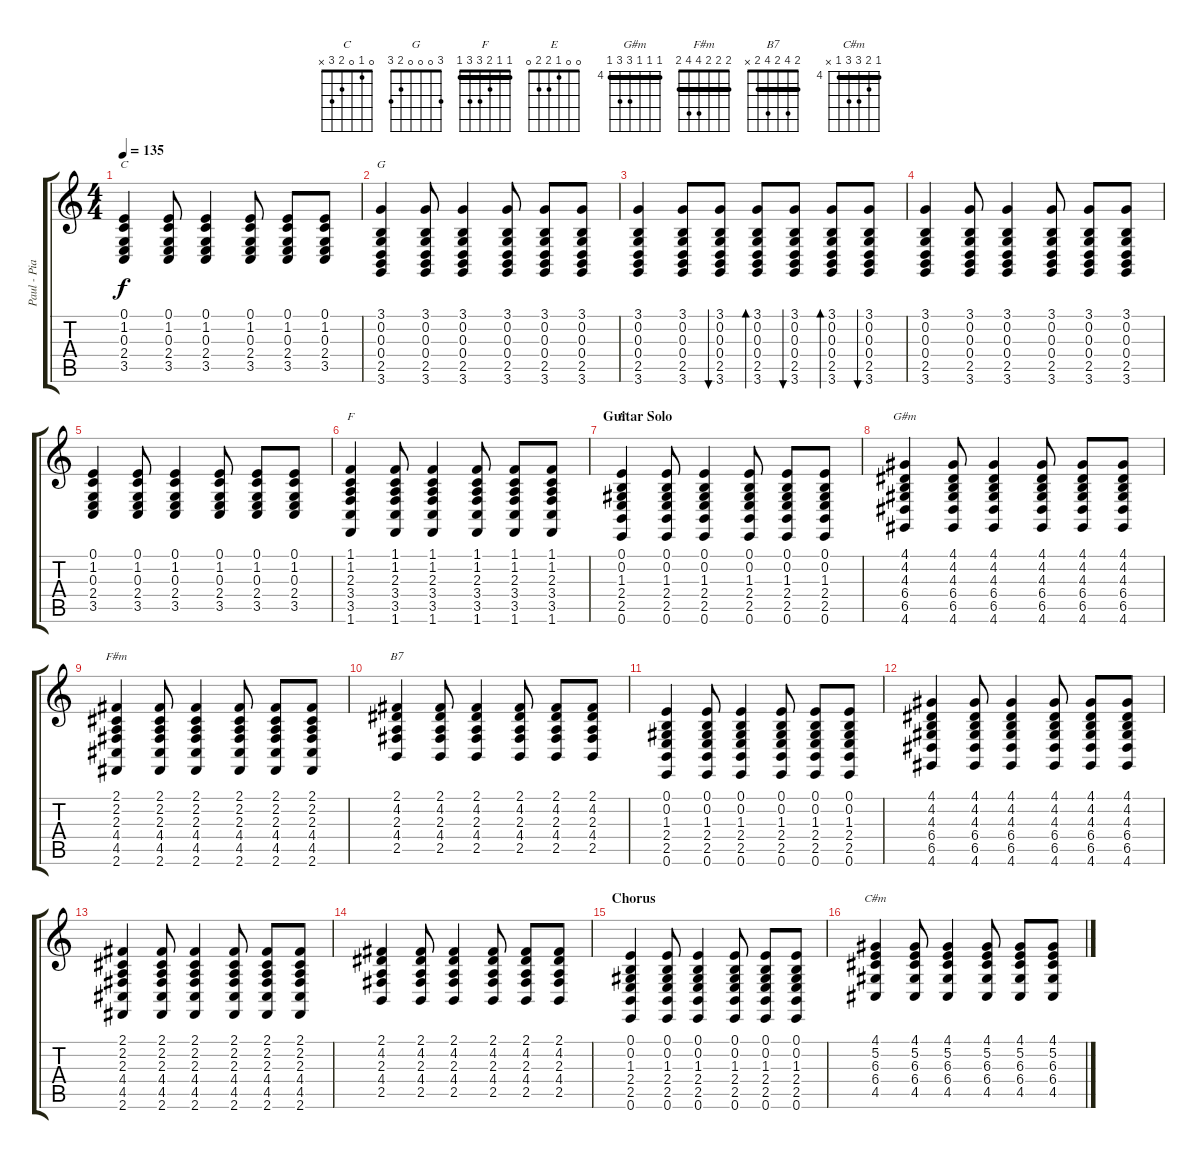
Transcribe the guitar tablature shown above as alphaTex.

\track ("Paul - Piano" "Paul - Pia") {instrument brightacousticpiano}
\staff {score tabs}
\tuning (E4 B3 G3 D3 A2 E2) {hide}
\chord ("C" 0 1 0 2 3 x)
\chord ("G" 3 0 0 0 2 3)
\chord ("F" 1 1 2 3 3 1) {barre 1}
\chord ("E" 0 0 1 2 2 0)
\chord ("G#m" 4 4 4 6 6 4) {firstfret 4 barre 4}
\chord ("F#m" 2 2 2 4 4 2) {barre 2}
\chord ("B7" 2 4 2 4 2 x) {barre 2}
\chord ("C#m" 4 5 6 6 4 x) {firstfret 4 barre 4}
\ts (4 4)
\tempo 135
\clef g2
\ks c
(0.1 1.2 0.3 2.4 3.5).4{ch "C" dy f} (0.1 1.2 0.3 2.4 3.5).8 (0.1 1.2 0.3 2.4 3.5).4 (0.1 1.2 0.3 2.4 3.5).8 (0.1 1.2 0.3 2.4 3.5).8 (0.1 1.2 0.3 2.4 3.5).8 |
(3.1 0.2 0.3 0.4 2.5 3.6).4{ch "G"} (3.1 0.2 0.3 0.4 2.5 3.6).8 (3.1 0.2 0.3 0.4 2.5 3.6).4 (3.1 0.2 0.3 0.4 2.5 3.6).8 (3.1 0.2 0.3 0.4 2.5 3.6).8 (3.1 0.2 0.3 0.4 2.5 3.6).8 |
(3.1 0.2 0.3 0.4 2.5 3.6).4 (3.1 0.2 0.3 0.4 2.5 3.6).8 (3.1 0.2 0.3 0.4 2.5 3.6).8{bu 30} (3.1 0.2 0.3 0.4 2.5 3.6).8{bd 30} (3.1 0.2 0.3 0.4 2.5 3.6).8{bu 30} (3.1 0.2 0.3 0.4 2.5 3.6).8{bd 30} (3.1 0.2 0.3 0.4 2.5 3.6).8{bu 30} |
(3.1 0.2 0.3 0.4 2.5 3.6).4 (3.1 0.2 0.3 0.4 2.5 3.6).8 (3.1 0.2 0.3 0.4 2.5 3.6).4 (3.1 0.2 0.3 0.4 2.5 3.6).8 (3.1 0.2 0.3 0.4 2.5 3.6).8 (3.1 0.2 0.3 0.4 2.5 3.6).8 |
(0.1 1.2 0.3 2.4 3.5).4 (0.1 1.2 0.3 2.4 3.5).8 (0.1 1.2 0.3 2.4 3.5).4 (0.1 1.2 0.3 2.4 3.5).8 (0.1 1.2 0.3 2.4 3.5).8 (0.1 1.2 0.3 2.4 3.5).8 |
(1.1 1.2 2.3 3.4 3.5 1.6).4{ch "F"} (1.1 1.2 2.3 3.4 3.5 1.6).8 (1.1 1.2 2.3 3.4 3.5 1.6).4 (1.1 1.2 2.3 3.4 3.5 1.6).8{volume 11} (1.1 1.2 2.3 3.4 3.5 1.6).8 (1.1 1.2 2.3 3.4 3.5 1.6).8 |
\section ("" "Guitar Solo")
(0.1 0.2 1.3 2.4 2.5 0.6).4{ch "E" volume 8} (0.1 0.2 1.3 2.4 2.5 0.6).8 (0.1 0.2 1.3 2.4 2.5 0.6).4 (0.1 0.2 1.3 2.4 2.5 0.6).8 (0.1 0.2 1.3 2.4 2.5 0.6).8 (0.1 0.2 1.3 2.4 2.5 0.6).8 |
(4.1 4.2 4.3 6.4 6.5 4.6).4{ch "G#m"} (4.1 4.2 4.3 6.4 6.5 4.6).8 (4.1 4.2 4.3 6.4 6.5 4.6).4 (4.1 4.2 4.3 6.4 6.5 4.6).8 (4.1 4.2 4.3 6.4 6.5 4.6).8 (4.1 4.2 4.3 6.4 6.5 4.6).8 |
(2.1 2.2 2.3 4.4 4.5 2.6).4{ch "F#m"} (2.1 2.2 2.3 4.4 4.5 2.6).8 (2.1 2.2 2.3 4.4 4.5 2.6).4 (2.1 2.2 2.3 4.4 4.5 2.6).8 (2.1 2.2 2.3 4.4 4.5 2.6).8 (2.1 2.2 2.3 4.4 4.5 2.6).8 |
(2.1 4.2 2.3 4.4 2.5).4{ch "B7"} (2.1 4.2 2.3 4.4 2.5).8 (2.1 4.2 2.3 4.4 2.5).4 (2.1 4.2 2.3 4.4 2.5).8 (2.1 4.2 2.3 4.4 2.5).8 (2.1 4.2 2.3 4.4 2.5).8 |
(0.1 0.2 1.3 2.4 2.5 0.6).4 (0.1 0.2 1.3 2.4 2.5 0.6).8 (0.1 0.2 1.3 2.4 2.5 0.6).4 (0.1 0.2 1.3 2.4 2.5 0.6).8 (0.1 0.2 1.3 2.4 2.5 0.6).8 (0.1 0.2 1.3 2.4 2.5 0.6).8 |
(4.1 4.2 4.3 6.4 6.5 4.6).4 (4.1 4.2 4.3 6.4 6.5 4.6).8 (4.1 4.2 4.3 6.4 6.5 4.6).4 (4.1 4.2 4.3 6.4 6.5 4.6).8 (4.1 4.2 4.3 6.4 6.5 4.6).8 (4.1 4.2 4.3 6.4 6.5 4.6).8 |
(2.1 2.2 2.3 4.4 4.5 2.6).4 (2.1 2.2 2.3 4.4 4.5 2.6).8 (2.1 2.2 2.3 4.4 4.5 2.6).4 (2.1 2.2 2.3 4.4 4.5 2.6).8 (2.1 2.2 2.3 4.4 4.5 2.6).8 (2.1 2.2 2.3 4.4 4.5 2.6).8 |
(2.1 4.2 2.3 4.4 2.5).4 (2.1 4.2 2.3 4.4 2.5).8 (2.1 4.2 2.3 4.4 2.5).4 (2.1 4.2 2.3 4.4 2.5).8 (2.1 4.2 2.3 4.4 2.5).8 (2.1 4.2 2.3 4.4 2.5).8 |
\section ("" "Chorus")
(0.1 0.2 1.3 2.4 2.5 0.6).4 (0.1 0.2 1.3 2.4 2.5 0.6).8 (0.1 0.2 1.3 2.4 2.5 0.6).4 (0.1 0.2 1.3 2.4 2.5 0.6).8 (0.1 0.2 1.3 2.4 2.5 0.6).8 (0.1 0.2 1.3 2.4 2.5 0.6).8 |
(4.1 5.2 6.3 6.4 4.5).4{ch "C#m"} (4.1 5.2 6.3 6.4 4.5).8 (4.1 5.2 6.3 6.4 4.5).4 (4.1 5.2 6.3 6.4 4.5).8 (4.1 5.2 6.3 6.4 4.5).8 (4.1 5.2 6.3 6.4 4.5).8
